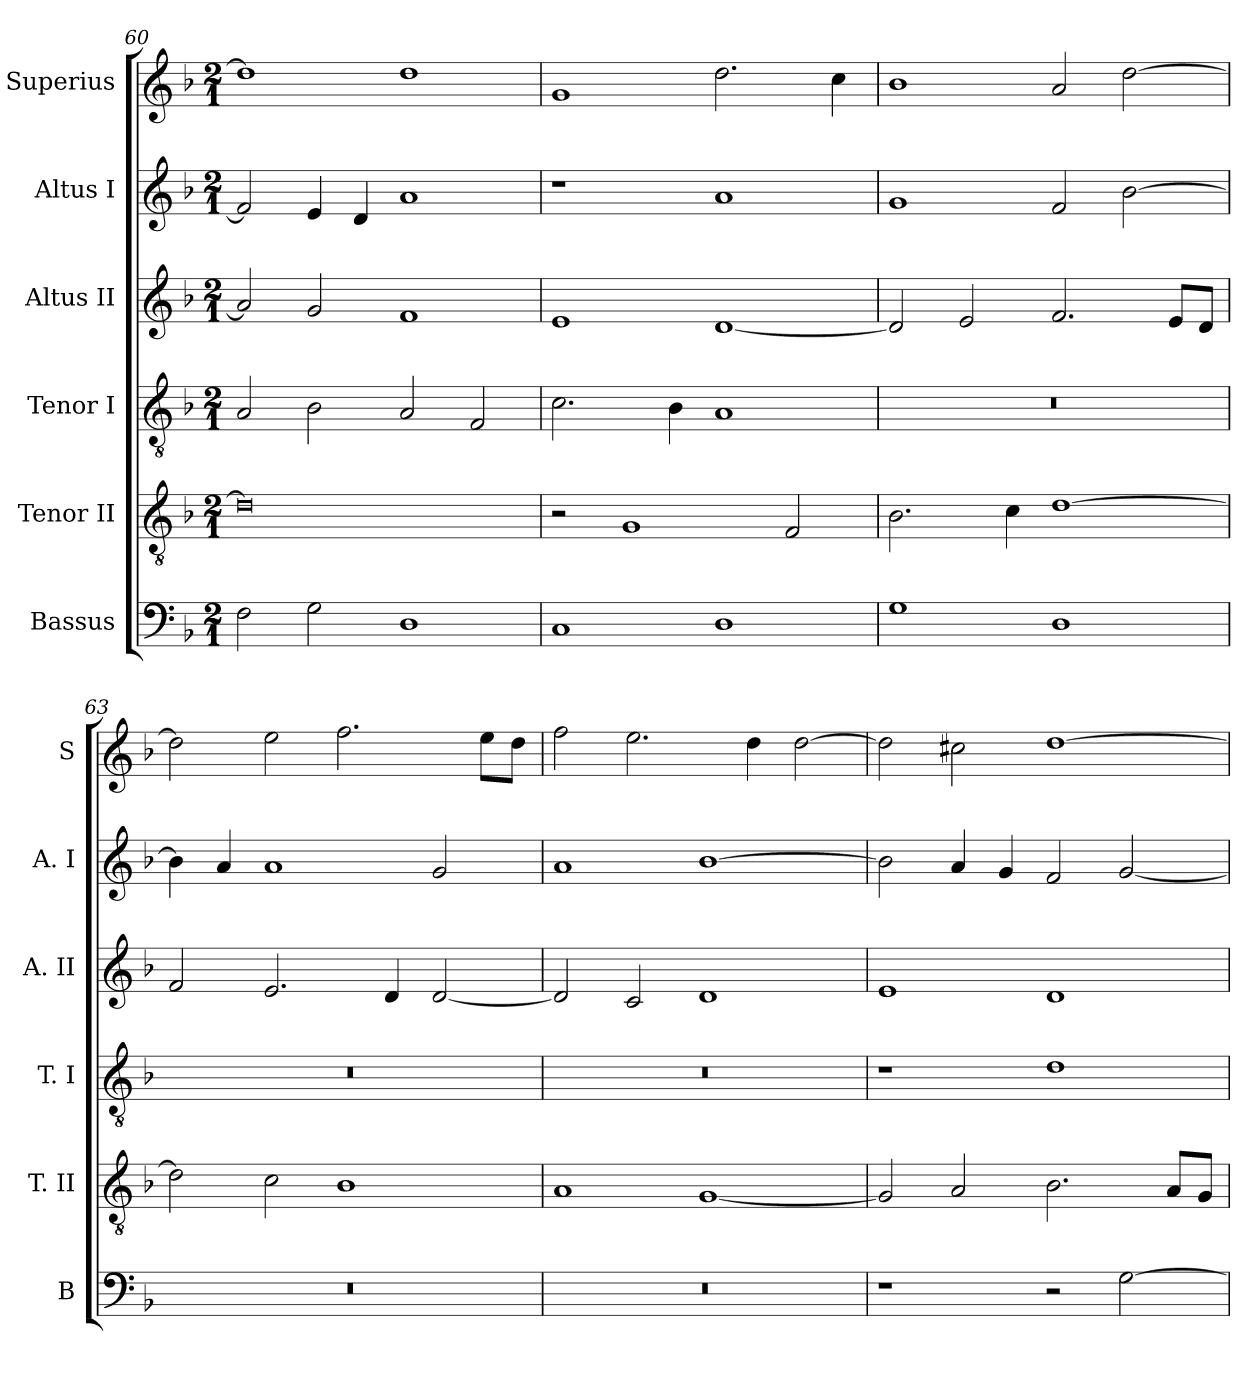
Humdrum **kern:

**kern	**kern	**kern	**kern	**kern	**kern
*part6	*part5	*part4	*part3	*part2	*part1
*staff6	*staff5	*staff4	*staff3	*staff2	*staff1
*I"Bassus	*I"Tenor II	*I"Tenor I	*I"Altus II	*I"Altus I	*I"Superius
*I'B	*I'T. II	*I'T. I	*I'A. II	*I'A. I	*I'S
*clefF4	*clefGv2	*clefGv2	*clefG2	*clefG2	*clefG2
*k[b-]	*k[b-]	*k[b-]	*k[b-]	*k[b-]	*k[b-]
*F:	*F:	*F:	*F:	*F:	*F:
*M2/1	*M2/1	*M2/1	*M2/1	*M2/1	*M2/1
=60	=60	=60	=60	=60	=60
2F	0d]	2A	2a]	2f]	1dd]
2G	.	2B-	2g	4e	.
.	.	.	.	4d	.
1D	.	2A	1f	1a	1dd
.	.	2F	.	.	.
=61	=61	=61	=61	=61	=61
1C	2r	2.c	1e	1r	1g
.	1G	.	.	.	.
.	.	4B-	.	.	.
1D	.	1A	[1d	1a	2.dd
.	2F	.	.	.	.
.	.	.	.	.	4cc
=62	=62	=62	=62	=62	=62
1G	2.B-	0r	2d]	1g	1b-
.	.	.	2e	.	.
.	4c	.	.	.	.
1D	[1d	.	2.f	2f	2a
.	.	.	.	[2b-	[2dd
.	.	.	8eL	.	.
.	.	.	8dJ	.	.
=63	=63	=63	=63	=63	=63
0r	2d]	0r	2f	4b-]	2dd]
.	.	.	.	4a	.
.	2c	.	2.e	1a	2ee
.	1B-	.	.	.	2.ff
.	.	.	4d	.	.
.	.	.	[2d	2g	.
.	.	.	.	.	8eeL
.	.	.	.	.	8ddJ
=64	=64	=64	=64	=64	=64
0r	1A	0r	2d]	1a	2ff
.	.	.	2c	.	2.ee
.	[1G	.	1d	[1b-	.
.	.	.	.	.	4dd
.	.	.	.	.	[2dd
=65	=65	=65	=65	=65	=65
1r	2G]	1r	1e	2b-]	2dd]
.	2A	.	.	4a	2cc#X
.	.	.	.	4g	.
2r	2.B-	1d	1d	2f	[1dd
[2G	.	.	.	[2g	.
.	8AL	.	.	.	.
.	8GJ	.	.	.	.
=	=	=	=	=	=
*-	*-	*-	*-	*-	*-
